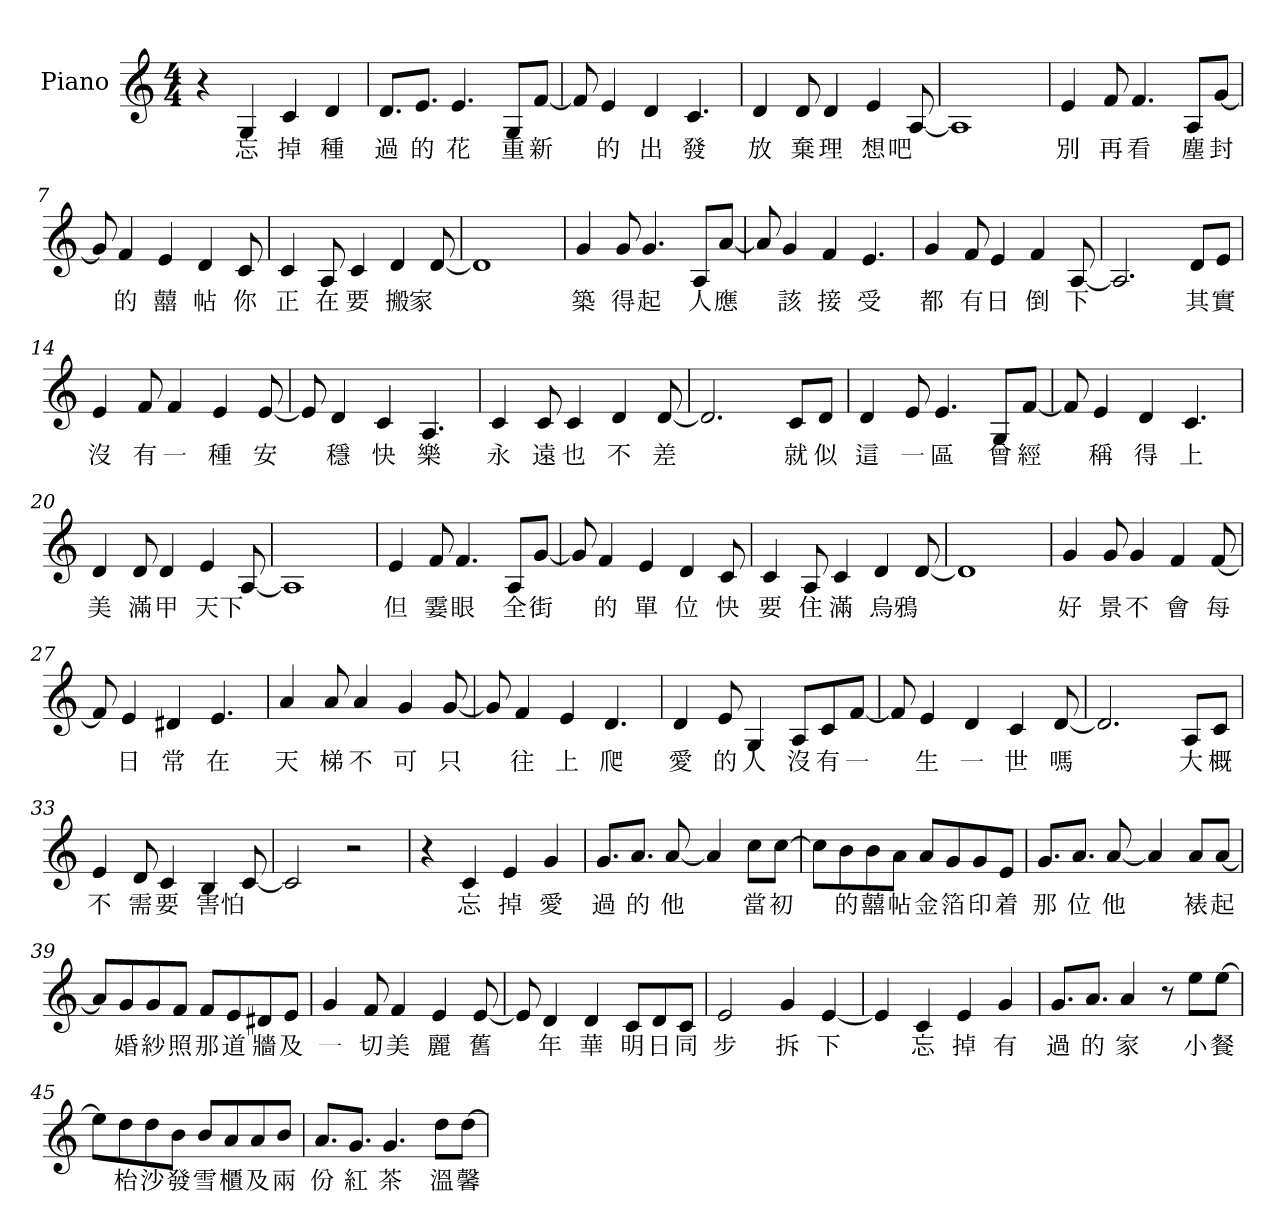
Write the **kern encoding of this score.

**kern	**text
*part1	*part1
*staff1	*staff1
*I"Piano	*
*I'Pno	*
*clefG2	*
*k[]	*
*M4/4	*
=1	=1
4r	.
4G/	忘
4c/	掉
4d/	種
!!LO:LB:g=z
=2	=2
8.d/L	過
8.e/J	的
4.e/	花
8G/L	重
[8f/J	新
=3	=3
8f/]	.
4e/	的
4d/	出
4.c/	發
=4	=4
4d/	放
8d/	棄
4d/	理
4e/	想
[8A/	吧
=5	=5
1A]	.
!!LO:LB:g=z
=6	=6
4e/	別
8f/	再
4.f/	看
8A/L	塵
[8g/J	封
=7	=7
8g/]	.
4f/	的
4e/	囍
4d/	帖
8c/	你
=8	=8
4c/	正
8A/	在
4c/	要
4d/	搬
[8d/	家
=9	=9
1d]	.
!!LO:LB:g=z
=10	=10
4g/	築
8g/	得
4.g/	起
8A/L	人
[8a/J	應
=11	=11
8a/]	.
4g/	該
4f/	接
4.e/	受
=12	=12
4g/	都
8f/	有
4e/	日
4f/	倒
[8A/	下
=13	=13
2.A/]	.
8d/L	其
8e/J	實
!!LO:PB:g=z
=14	=14
4e/	沒
8f/	有
4f/	一
4e/	種
[8e/	安
=15	=15
8e/]	.
4d/	穩
4c/	快
4.A/	樂
=16	=16
4c/	永
8c/	遠
4c/	也
4d/	不
[8d/	差
=17	=17
2.d/]	.
8c/L	就
8d/J	似
!!LO:LB:g=z
=18	=18
4d/	這
8e/	一
4.e/	區
8G/L	曾
[8f/J	經
=19	=19
8f/]	.
4e/	稱
4d/	得
4.c/	上
=20	=20
4d/	美
8d/	滿
4d/	甲
4e/	天
[8A/	下
=21	=21
1A]	.
!!LO:LB:g=z
=22	=22
4e/	但
8f/	霎
4.f/	眼
8A/L	全
[8g/J	街
=23	=23
8g/]	.
4f/	的
4e/	單
4d/	位
8c/	快
=24	=24
4c/	要
8A/	住
4c/	滿
4d/	烏
[8d/	鴉
=25	=25
1d]	.
!!LO:LB:g=z
=26	=26
4g/	好
8g/	景
4g/	不
4f/	會
[8f/	每
=27	=27
8f/]	.
4e/	日
4d#X/	常
4.e/	在
=28	=28
4a/	天
8a/	梯
4a/	不
4g/	可
[8g/	只
=29	=29
8g/]	.
4f/	往
4e/	上
4.d/	爬
!!LO:LB:g=z
=30	=30
4d/	愛
8e/	的
4G/	人
8A/L	沒
8c/	有
[8f/J	一
=31	=31
8f/]	.
4e/	生
4d/	一
4c/	世
[8d/	嗎
=32	=32
2.d/]	.
8A/L	大
8c/J	概
=33	=33
4e/	不
8d/	需
4c/	要
4B/	害
[8c/	怕
!!LO:PB:g=z
=34	=34
2c/]	.
2r	.
=35	=35
4r	.
4c/	忘
4e/	掉
4g/	愛
=36	=36
8.g/L	過
8.a/J	的
[8a/	他
4a/]	.
8cc\L	當
[8cc\J	初
!!LO:LB:g=z
=37	=37
8cc\L]	.
8b\	的
8b\	囍
8a\J	帖
8a/L	金
8g/	箔
8g/	印
8e/J	着
=38	=38
8.g/L	那
8.a/J	位
[8a/	他
4a/]	.
8a/L	裱
[8a/J	起
=39	=39
8a/L]	.
8g/	婚
8g/	紗
8f/J	照
8f/L	那
8e/	道
8d#X/	牆
8e/J	及
!!LO:LB:g=z
=40	=40
4g/	一
8f/	切
4f/	美
4e/	麗
[8e/	舊
=41	=41
8e/]	.
4d/	年
4d/	華
8c/L	明
8d/	日
8c/J	同
=42	=42
2e/	步
4g/	拆
[4e/	下
!!LO:LB:g=z
=43	=43
4e/]	.
4c/	忘
4e/	掉
4g/	有
=44	=44
8.g/L	過
8.a/J	的
4a/	家
8r	.
8ee\L	小
[8ee\J	餐
=45	=45
8ee\L]	.
8dd\	枱
8dd\	沙
8b\J	發
8b/L	雪
8a/	櫃
8a/	及
8b/J	兩
!!LO:LB:g=z
=46	=46
8.a/L	份
8.g/J	紅
4.g/	茶
8dd\L	溫
[8dd\J	馨
=	=
*-	*-
